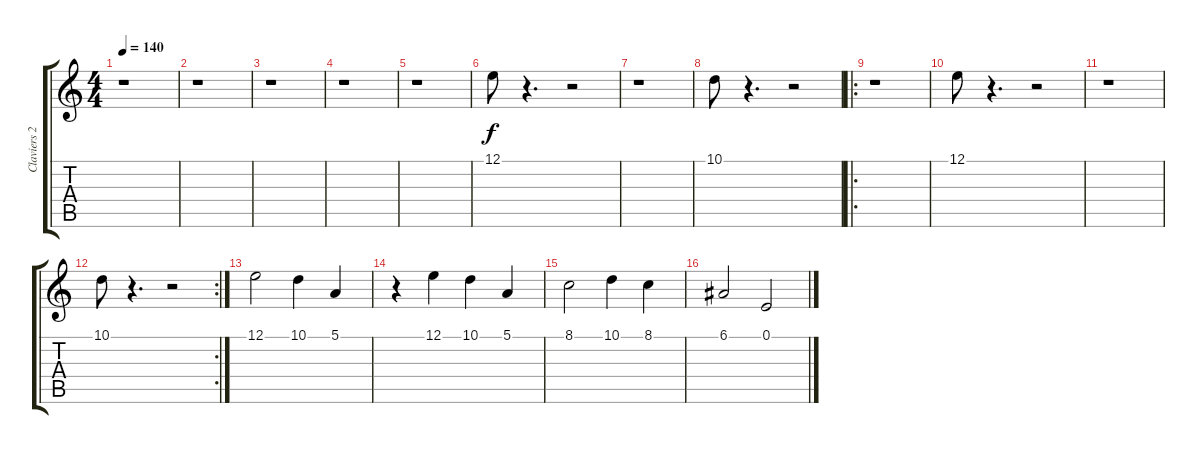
\track ("Claviers 2" "Claviers 2") {instrument fx5brightness}
\staff {score tabs}
\tuning (E4 B3 G3 D3 A2 E2) {hide}
\ts (4 4)
\tempo 140
\clef g2
\ks c
r.1{dy f} |
r.1 |
r.1 |
r.1 |
r.1 |
12.1.8 r.4{d} r.2 |
r.1 |
10.1.8 r.4{d} r.2 |
\ro
r.1 |
12.1.8 r.4{d} r.2 |
r.1 |
\rc 2
10.1.8 r.4{d} r.2 |
12.1.2 10.1.4 5.1.4 |
r.4 12.1.4 10.1.4 5.1.4 |
8.1.2 10.1.4 8.1.4 |
6.1.2 0.1.2
